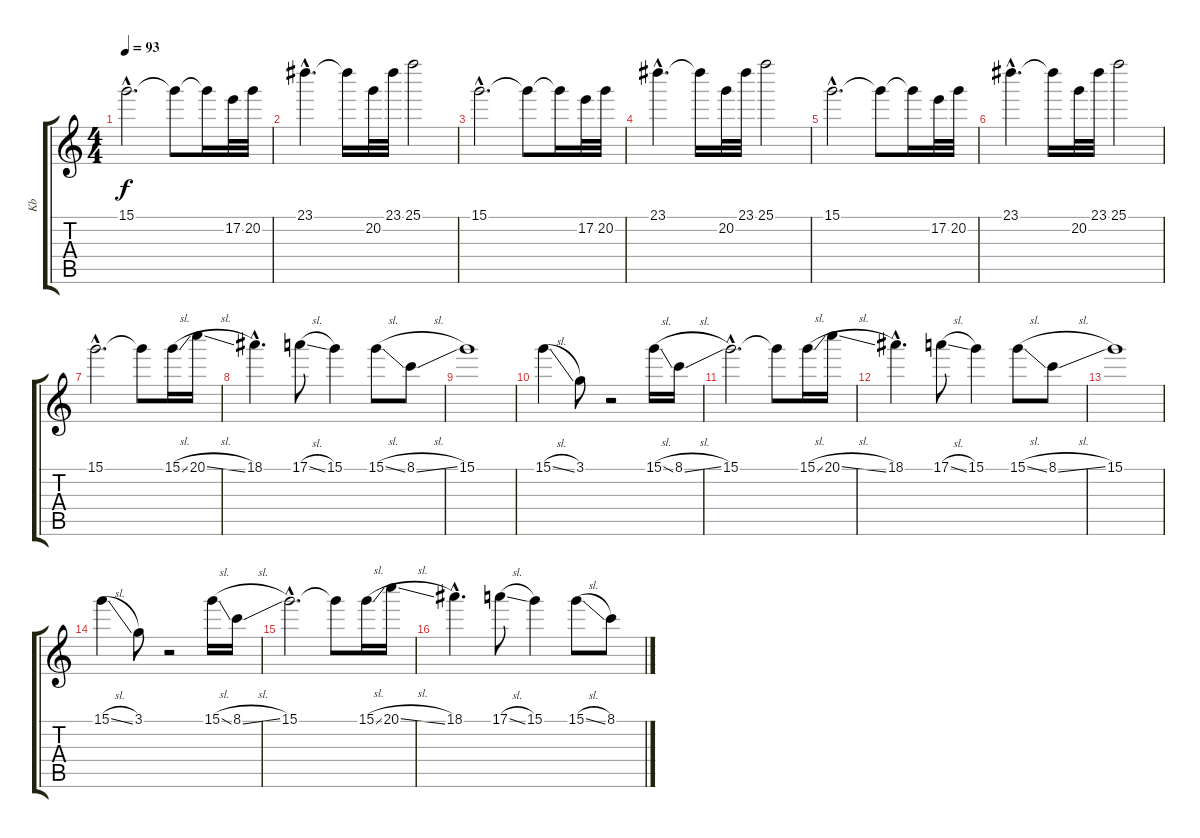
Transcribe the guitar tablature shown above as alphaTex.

\track ("Kb" "Kb") {instrument distortionguitar}
\staff {score tabs}
\tuning (E4 B3 G3 D3 A2 E2) {hide}
\ts (4 4)
\tempo 93
\clef g2
\ks c
15.1{hac}.2{d dy f} 15.1{t}.8 15.1{t}.16 17.2.32 20.2.32 |
23.1{hac}.4{d} 23.1{t}.16 20.2.32 23.1.32 25.1.2 |
15.1{hac}.2{d} 15.1{t}.8 15.1{t}.16 17.2.32 20.2.32 |
23.1{hac}.4{d} 23.1{t}.16 20.2.32 23.1.32 25.1.2 |
15.1{hac}.2{d} 15.1{t}.8 15.1{t}.16 17.2.32 20.2.32 |
23.1{hac}.4{d} 23.1{t}.16 20.2.32 23.1.32 25.1.2 |
15.1{hac}.2{d instrument distortionguitar} 15.1{t}.8 15.1{sl}.16 20.1{sl}.16 |
18.1{hac}.4{d} 17.1{sl}.8 15.1.4 15.1{sl}.8 8.1{sl}.8 |
15.1.1 |
15.1{sl}.4 3.1.8 r.2 15.1{sl}.16 8.1{sl}.16 |
15.1{hac}.2{d} 15.1{t}.8 15.1{sl}.16 20.1{sl}.16 |
18.1{hac}.4{d} 17.1{sl}.8 15.1.4 15.1{sl}.8 8.1{sl}.8 |
15.1.1 |
15.1{sl}.4 3.1.8 r.2 15.1{sl}.16 8.1{sl}.16 |
15.1{hac}.2{d} 15.1{t}.8 15.1{sl}.16 20.1{sl}.16 |
18.1{hac}.4{d} 17.1{sl}.8 15.1.4 15.1{sl}.8 8.1{sl}.8
